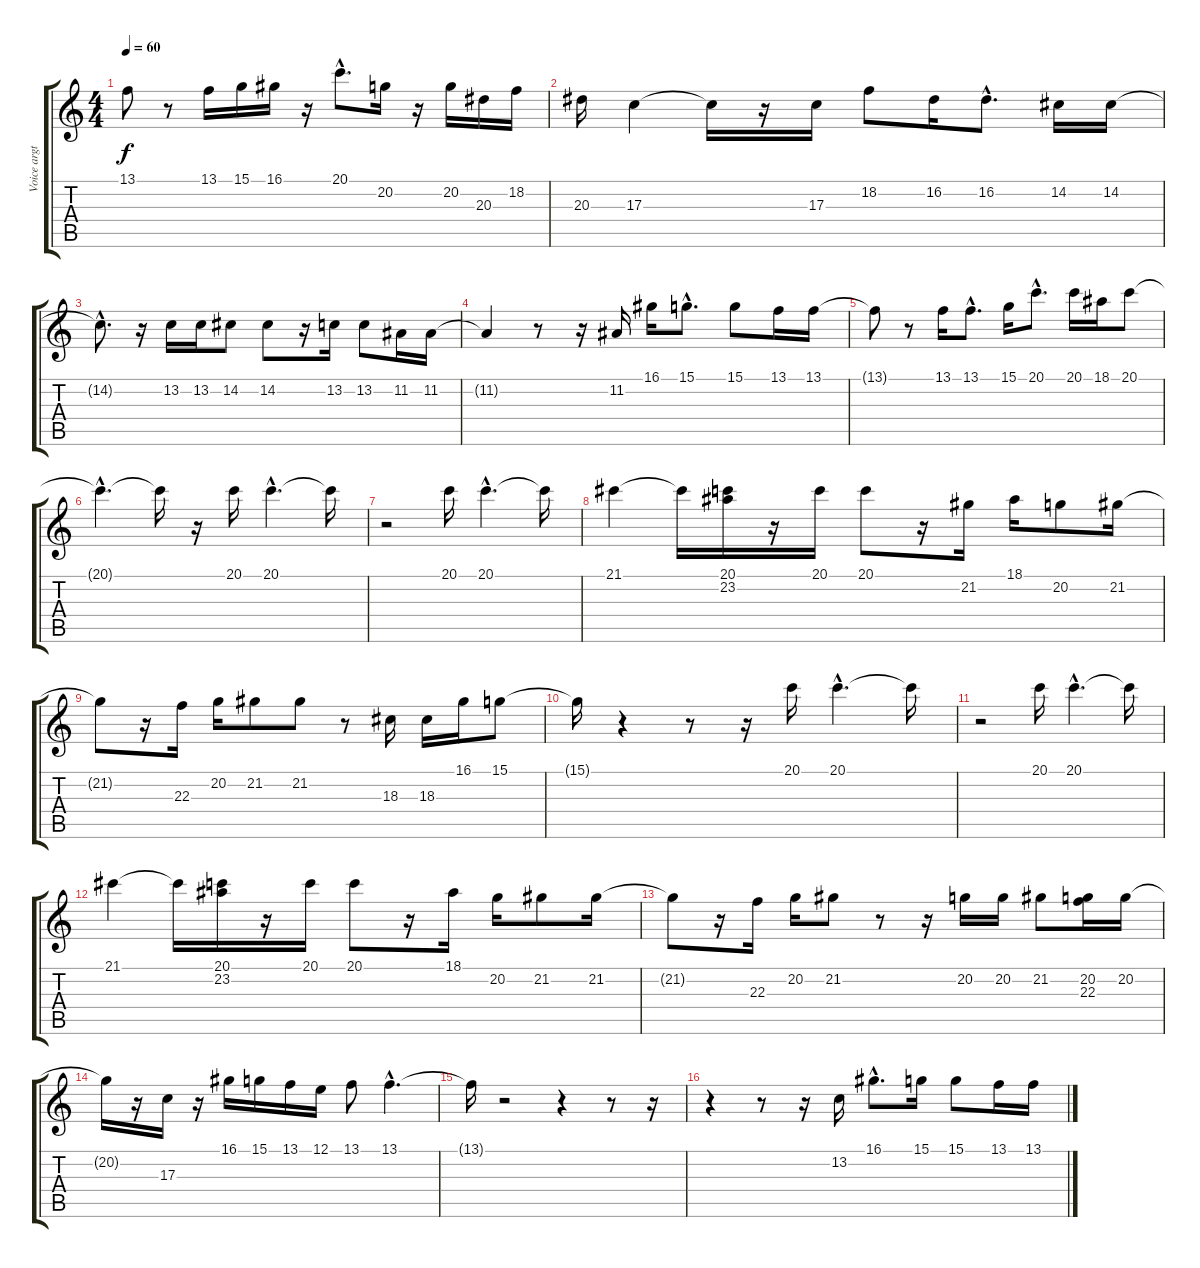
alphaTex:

\track ("Voice argt for flute" "Voice argt") {instrument piccolo}
\staff {score tabs}
\tuning (E4 B3 G3 D3 A2 E2) {hide}
\ts (4 4)
\tempo 60
\clef g2
\ks c
13.1{t}.8{dy f} r.8 13.1.16 15.1.16 16.1.16 r.16 20.1{hac}.8{d} 20.2.16 r.16 20.2.16 20.3.16 18.2.16 |
20.3.16 17.3.4 17.3{t}.16 r.16 17.3.16 18.2.8 16.2.16 16.2{hac}.8{d} 14.2.16 14.2.16 |
14.2{hac t}.8{d} r.16 13.2.16 13.2.16 14.2.8 14.2.8 r.16 13.2.16 13.2.8 11.2.16 11.2.16 |
11.2{t}.4 r.8 r.16 11.2.16 16.1.16 15.1{hac}.8{d} 15.1.8 13.1.16 13.1.16 |
13.1{t}.8 r.8 13.1.16 13.1{hac}.8{d} 15.1.16 20.1{hac}.8{d} 20.1.16 18.1.16 20.1.8 |
20.1{hac t}.4{d} 20.1{t}.16 r.16 20.1.16 20.1{hac}.4{d} 20.1{t}.16 |
r.2 20.1.16 20.1{hac}.4{d} 20.1{t}.16 |
21.1.4 21.1{t}.16 (20.1 23.2).16 r.16 20.1.16 20.1.8 r.16 21.2.16 18.1.16 20.2.8 21.2.16 |
21.2{t}.8 r.16 22.3.16 20.2.16 21.2.8 21.2.8 r.8 18.3.16 18.3.16 16.1.16 15.1.8 |
15.1{t}.16 r.4 r.8 r.16 20.1.16 20.1{hac}.4{d} 20.1{t}.16 |
r.2 20.1.16 20.1{hac}.4{d} 20.1{t}.16 |
21.1.4 21.1{t}.16 (20.1 23.2).16 r.16 20.1.16 20.1.8 r.16 18.1.16 20.2.16 21.2.8 21.2.16 |
21.2{t}.8 r.16 22.3.16 20.2.16 21.2.8 r.8 r.16 20.2.16 20.2.16 21.2.8 (20.2 22.3).16 20.2.16 |
20.2{t}.16 r.16 17.3.16 r.16 16.1.16 15.1.16 13.1.16 12.1.16 13.1.8 13.1{hac}.4{d} |
13.1{t}.16 r.2 r.4 r.8 r.16 |
r.4 r.8 r.16 13.2.16 16.1{hac}.8{d} 15.1.16 15.1.8 13.1.16 13.1.16
